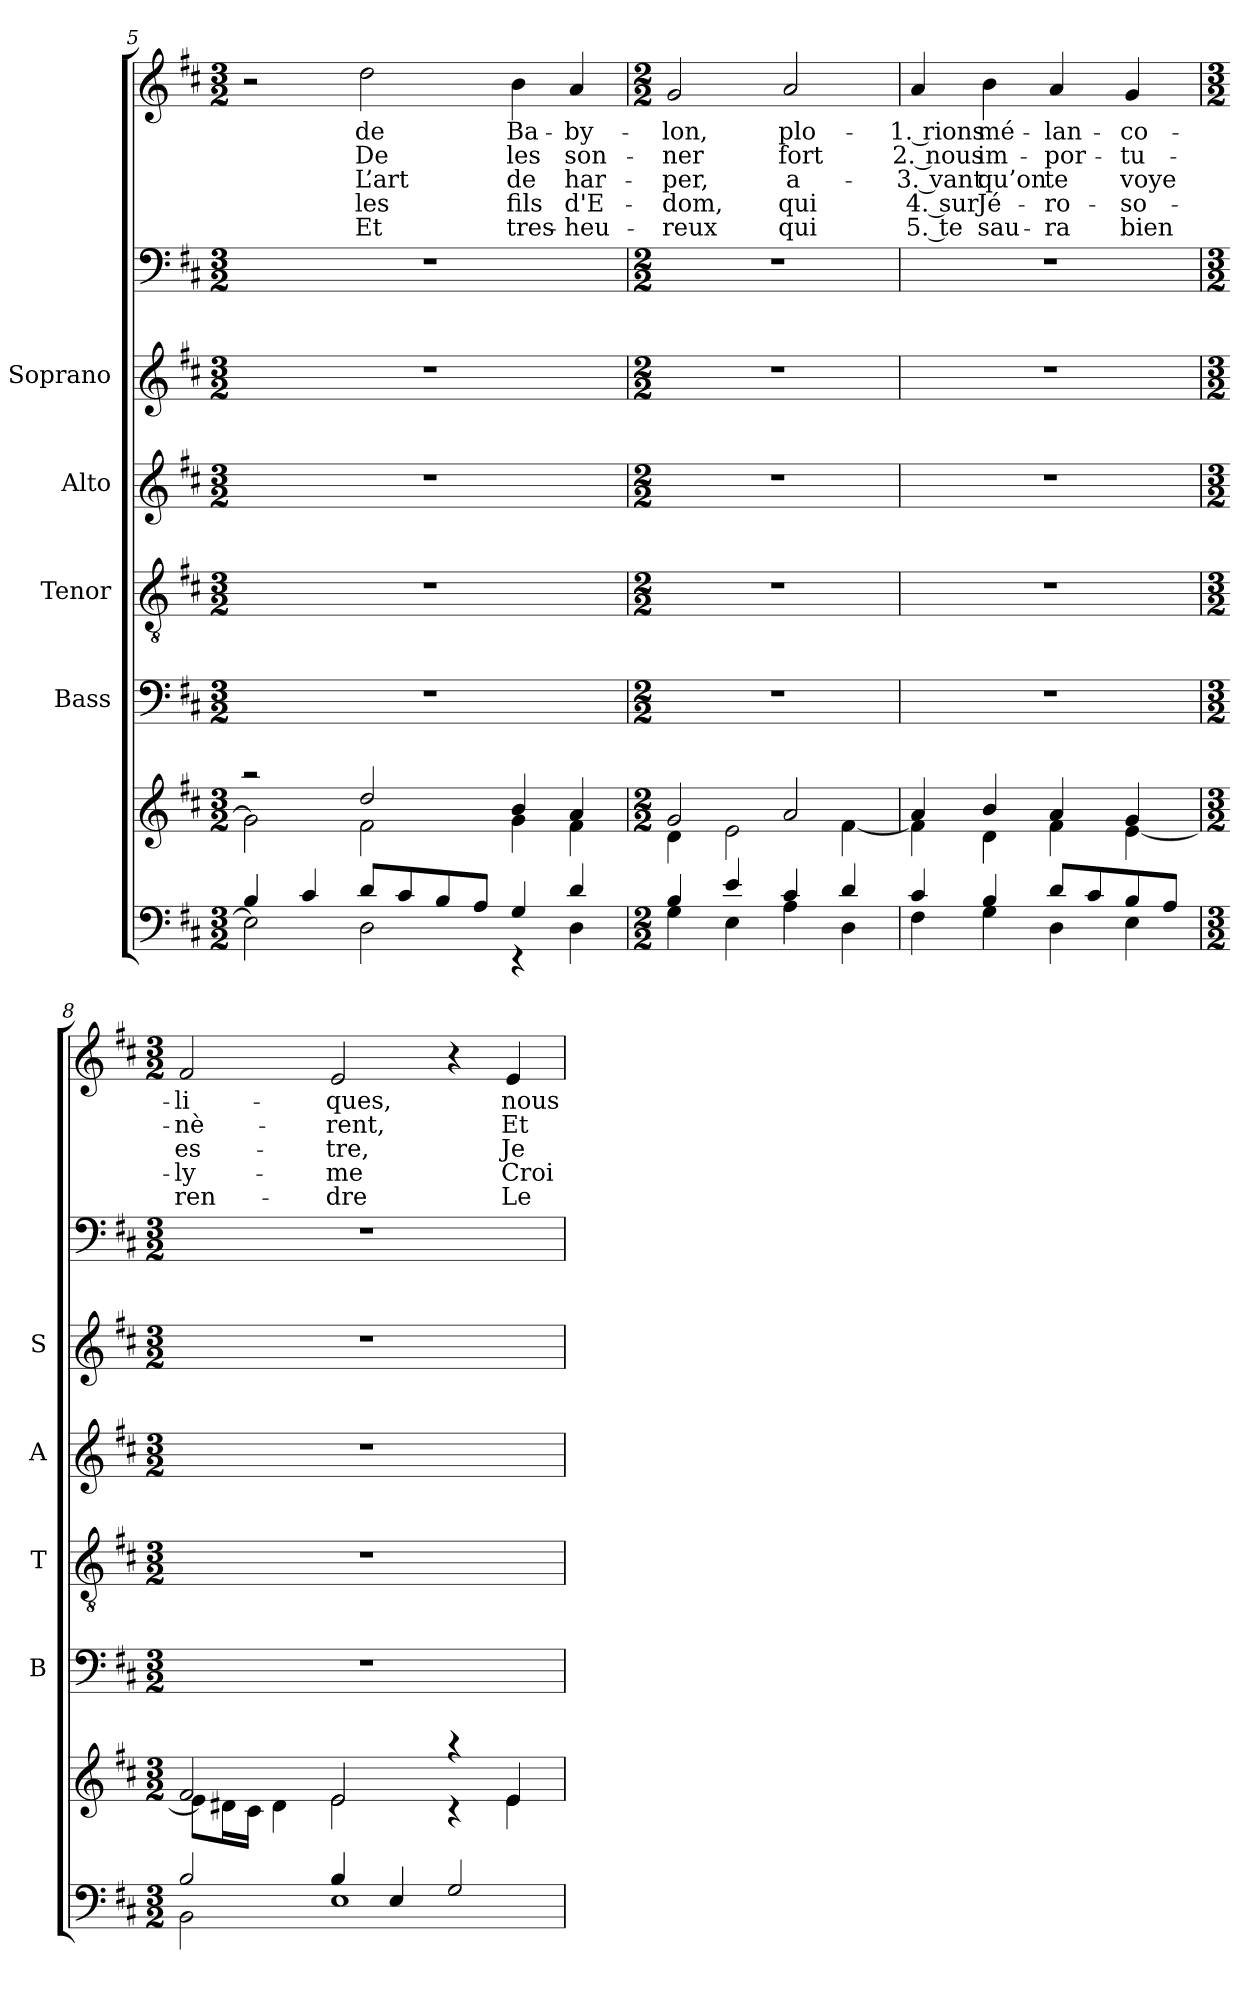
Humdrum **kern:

**kern	**kern	**kern	**kern	**kern	**kern	**kern	**kern	**text	**text	**text	**text	**text
*part7	*part7	*part6	*part5	*part4	*part3	*part2	*part1	*part1	*part1	*part1	*part1	*part1
*staff8	*staff7	*staff6	*staff5	*staff4	*staff3	*staff2	*staff1	*staff1	*staff1	*staff1	*staff1	*staff1
*	*	*I"Bass	*I"Tenor	*I"Alto	*I"Soprano	*	*	*	*	*	*	*
*	*	*I'B	*I'T	*I'A	*I'S	*	*	*	*	*	*	*
*clefF4	*clefG2	*clefF4	*clefGv2	*clefG2	*clefG2	*clefF4	*clefG2	*	*	*	*	*
*k[f#c#]	*k[f#c#]	*k[f#c#]	*k[f#c#]	*k[f#c#]	*k[f#c#]	*k[f#c#]	*k[f#c#]	*	*	*	*	*
*D:	*D:	*D:	*D:	*D:	*D:	*D:	*D:	*	*	*	*	*
*M3/2	*M3/2	*M3/2	*M3/2	*M3/2	*M3/2	*M3/2	*M3/2	*	*	*	*	*
=5	=5	=5	=5	=5	=5	=5	=5	=5	=5	=5	=5	=5
*^	*^	*	*	*	*	*	*	*	*	*	*	*
4B/	2E\]	2raa	2g\]	1.r	1.r	1.r	1.r	1.r	2r	.	.	.	.	.
4c#/	.	.	.	.	.	.	.	.	.	.	.	.	.	.
!	!	!	!	!	!	!	!	!	!	!LO:LY:b	!LO:LY:b	!LO:LY:b	!LO:LY:b	!LO:LY:b
8d/L	2D\	2dd/	2f#\	.	.	.	.	.	2dd\	de	De	L’art	les	Et
8c#/	.	.	.	.	.	.	.	.	.	.	.	.	.	.
8B/	.	.	.	.	.	.	.	.	.	.	.	.	.	.
8A/J	.	.	.	.	.	.	.	.	.	.	.	.	.	.
!	!	!	!	!	!	!	!	!	!	!LO:LY:b	!LO:LY:b	!LO:LY:b	!LO:LY:b	!LO:LY:b
4G/	4rEE	4b/	4g\	.	.	.	.	.	4b\	Ba-	les	de	fils	tres-
!	!	!	!	!	!	!	!	!	!	!LO:LY:b	!LO:LY:b	!LO:LY:b	!LO:LY:b	!LO:LY:b
4d/	4D\	4a/	4f#\	.	.	.	.	.	4a/	-by-	son-	har-	d'E-	-heu-
=6	=6	=6	=6	=6	=6	=6	=6	=6	=6	=6	=6	=6	=6	=6
*M2/2	*	*M2/2	*	*M2/2	*M2/2	*M2/2	*M2/2	*M2/2	*M2/2	*	*	*	*	*
!	!	!	!	!	!	!	!	!	!	!LO:LY:b	!LO:LY:b	!LO:LY:b	!LO:LY:b	!LO:LY:b
4B/	4G\	2g/	4d\	1r	1r	1r	1r	1r	2g/	-lon,	-ner	-per,	-dom,	-reux
4e/	4E\	.	2e\	.	.	.	.	.	.	.	.	.	.	.
!	!	!	!	!	!	!	!	!	!	!LO:LY:b	!LO:LY:b	!LO:LY:b	!LO:LY:b	!LO:LY:b
4c#/	4A\	2a/	.	.	.	.	.	.	2a/	plo-	fort	a-	qui	qui
4d/	4D\	.	[<4f#\	.	.	.	.	.	.	.	.	.	.	.
!!LO:LB:g=z
=7	=7	=7	=7	=7	=7	=7	=7	=7	=7	=7	=7	=7	=7	=7
!	!	!	!	!	!	!	!	!	!	!LO:LY:b	!LO:LY:b	!LO:LY:b	!LO:LY:b	!LO:LY:b
4c#/	4F#\	4a/	4f#\]	1r	1r	1r	1r	1r	4a/	-1. rions	2. nous	-3. vant	4. sur	5. te
!	!	!	!	!	!	!	!	!	!	!LO:LY:b	!LO:LY:b	!LO:LY:b	!LO:LY:b	!LO:LY:b
4B/	4G\	4b/	4d\	.	.	.	.	.	4b\	mé-	im-	qu’on	Jé-	sau-
!	!	!	!	!	!	!	!	!	!	!LO:LY:b	!LO:LY:b	!LO:LY:b	!LO:LY:b	!LO:LY:b
8d/L	4D\	4a/	4f#\	.	.	.	.	.	4a/	-lan-	-por-	te	-ro-	-ra
8c#/	.	.	.	.	.	.	.	.	.	.	.	.	.	.
!	!	!	!	!	!	!	!	!	!	!LO:LY:b	!LO:LY:b	!LO:LY:b	!LO:LY:b	!LO:LY:b
8B/	4E\	4g/	[<4e\	.	.	.	.	.	4g/	-co-	-tu-	voye	-so-	bien
8A/J	.	.	.	.	.	.	.	.	.	.	.	.	.	.
=8	=8	=8	=8	=8	=8	=8	=8	=8	=8	=8	=8	=8	=8	=8
*M3/2	*	*M3/2	*	*M3/2	*M3/2	*M3/2	*M3/2	*M3/2	*M3/2	*	*	*	*	*
!	!	!	!	!	!	!	!	!	!	!LO:LY:b	!LO:LY:b	!LO:LY:b	!LO:LY:b	!LO:LY:b
2B/	2BB\	2f#/	8e\L]	1.r	1.r	1.r	1.r	1.r	2f#/	-li-	-nè-	es-	-ly-	ren-
.	.	.	16d#X\L	.	.	.	.	.	.	.	.	.	.	.
.	.	.	16c#\JJ	.	.	.	.	.	.	.	.	.	.	.
.	.	.	4d#\	.	.	.	.	.	.	.	.	.	.	.
!	!	!	!	!	!	!	!	!	!	!LO:LY:b	!LO:LY:b	!LO:LY:b	!LO:LY:b	!LO:LY:b
4B/	1E	2e/	2e\	.	.	.	.	.	2e/	-ques,	-rent,	-tre,	-me	-dre
4E/	.	.	.	.	.	.	.	.	.	.	.	.	.	.
2G/	.	4raa	4rc	.	.	.	.	.	4r	.	.	.	.	.
!	!	!	!	!	!	!	!	!	!	!LO:LY:b	!LO:LY:b	!LO:LY:b	!LO:LY:b	!LO:LY:b
.	.	4e/	4e\	.	.	.	.	.	4e/	nous	Et	Je-	Croi-	Le
*v	*v	*	*	*	*	*	*	*	*	*	*	*	*	*
*	*v	*v	*	*	*	*	*	*	*	*	*	*	*
=	=	=	=	=	=	=	=	=	=	=	=	=
*-	*-	*-	*-	*-	*-	*-	*-	*-	*-	*-	*-	*-
